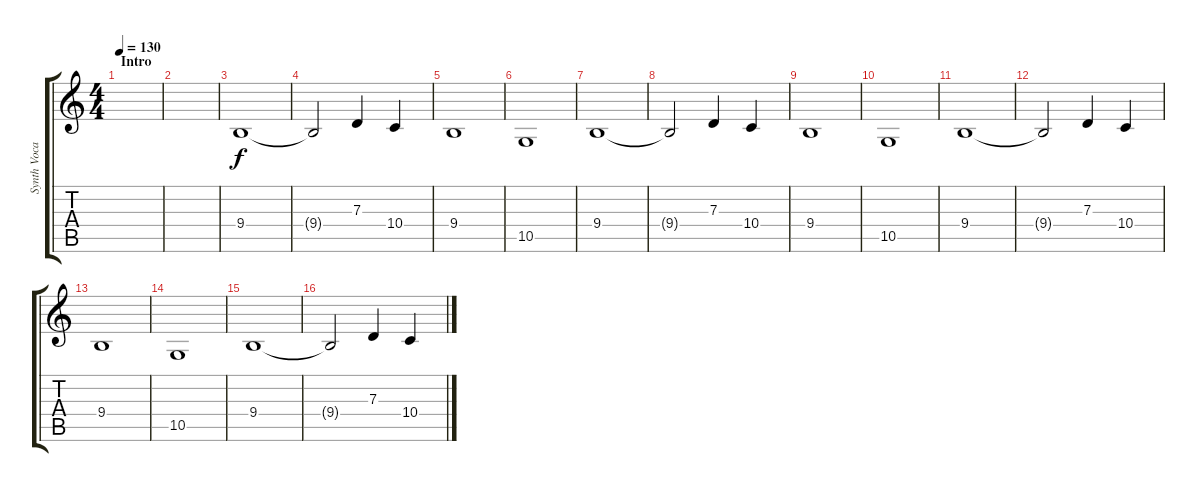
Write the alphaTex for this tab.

\track ("Synth Vocals" "Synth Voca") {instrument pad7halo}
\staff {score tabs}
\tuning (E4 B3 G3 D3 A2 E2) {hide}
\ts (4 4)
\section ("" "Intro")
\tempo 130
\clef g2
\ks c
|
|
9.4.1{volume 16} |
9.4{t}.2 7.3.4 10.4.4 |
9.4.1 |
10.5.1 |
9.4.1{volume 16} |
9.4{t}.2 7.3.4 10.4.4 |
9.4.1 |
10.5.1 |
9.4.1{volume 16} |
9.4{t}.2 7.3.4 10.4.4 |
9.4.1 |
10.5.1 |
9.4.1{volume 16} |
9.4{t}.2 7.3.4 10.4.4
